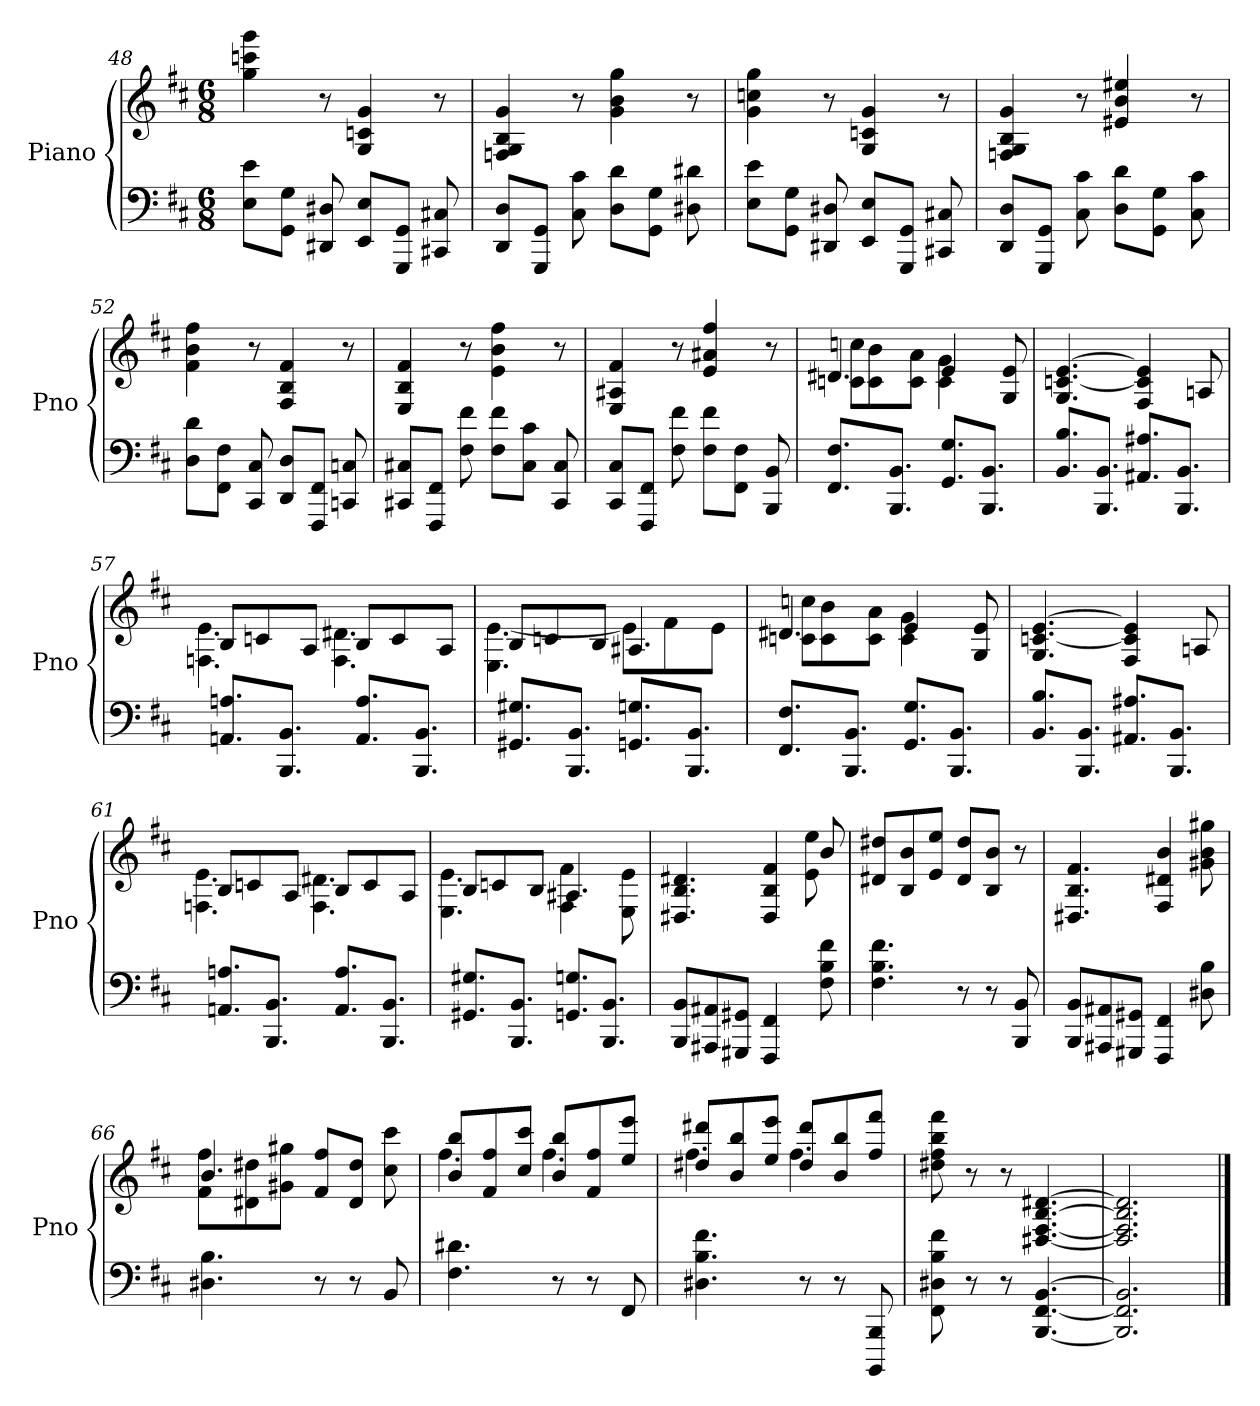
**kern	**kern
*part1	*part1
*staff2	*staff1
*I"Piano	*
*I'Pno	*
*clefF4	*clefG2
*k[f#c#]	*k[f#c#]
*b:	*b:
*M6/8	*M6/8
=48	=48
8E 8eL	4gg 4cccn 4ggg
8GG 8GJ	.
8DD#X 8D#X	8r
8EE 8EL	4G 4cn 4g
8GGG 8GGJ	.
8CC#X 8C#X	8r
=49	=49
8DD 8DL	4Fn 4G 4B 4g
8GGG 8GGJ	.
8C# 8c#	8r
8D 8dL	4g 4b 4gg
8GG 8GJ	.
8D#X 8d#X	8r
=50	=50
8E 8eL	4g 4ccn 4gg
8GG 8GJ	.
8DD#X 8D#X	8r
8EE 8EL	4G 4cn 4g
8GGG 8GGJ	.
8CC#X 8C#X	8r
=51	=51
8DD 8DL	4Fn 4G 4B 4g
8GGG 8GGJ	.
8C# 8c#	8r
8D 8dL	4e#X 4b 4ee#X
8GG 8GJ	.
8C# 8c#	8r
=52	=52
8D 8dL	4f# 4b 4ff#
8FF# 8F#J	.
8CC# 8C#	8r
8DD 8DL	4F# 4B 4f#
8FFF# 8FF#J	.
8CCn 8Cn	8r
=53	=53
8CC#X 8C#XL	4E 4B 4f#
8FFF# 8FF#J	.
8F# 8f#	8r
8F# 8f#L	4e 4b 4ff#
8C# 8c#J	.
8CC# 8C#	8r
=54	=54
8CC# 8C#L	4E 4A#X 4f#
8FFF# 8FF#J	.
8F# 8f#	8r
8F# 8f#L	4e 4a#X 4ff#
8FF# 8F#J	.
8BBB 8BB	8r
=55	=55
*	*^
8.FF# 8.F#L	4.d#X	8cn 8ccnL
.	.	8c 8b
8.BBB 8.BBJ	.	.
.	.	8c 8aJ
8.GG 8.GL	4e	4c 4g
8.BBB 8.BBJ	.	.
.	8G 8e	8ryy
*	*v	*v
=56	=56
8.BB 8.BL	4.G [4.cn [4.e
8.BBB 8.BBJ	.
8.AA#X 8.A#XL	4F# 4c] 4e]
8.BBB 8.BBJ	.
.	8An
=57	=57
*	*^
8.AAn 8.AnL	8BL	4.Fn 4.e
.	8cn	.
8.BBB 8.BBJ	.	.
.	8AJ	.
8.AA 8.AL	8BL	4.F 4.d#X
.	8c	.
8.BBB 8.BBJ	.	.
.	8AJ	.
=58	=58	=58
8.GG#X 8.G#XL	8BL	4.E [4.e
.	8cn	.
8.BBB 8.BBJ	.	.
.	8BJ	.
8.GGn 8.GnL	4.A#X	8eL]
.	.	8f#
8.BBB 8.BBJ	.	.
.	.	8eJ
=59	=59	=59
8.FF# 8.F#L	4.d#X	8cn 8ccnL
.	.	8c 8b
8.BBB 8.BBJ	.	.
.	.	8c 8aJ
8.GG 8.GL	4e	4c 4g
8.BBB 8.BBJ	.	.
.	8G 8e	8ryy
*	*v	*v
=60	=60
8.BB 8.BL	4.G [4.cn [4.e
8.BBB 8.BBJ	.
8.AA#X 8.A#XL	4F# 4c] 4e]
8.BBB 8.BBJ	.
.	8An
=61	=61
*	*^
8.AAn 8.AnL	8BL	4.Fn 4.e
.	8cn	.
8.BBB 8.BBJ	.	.
.	8AJ	.
8.AA 8.AL	8BL	4.F 4.d#X
.	8c	.
8.BBB 8.BBJ	.	.
.	8AJ	.
=62	=62	=62
8.GG#X 8.G#XL	8BL	4.E 4.e
.	8cn	.
8.BBB 8.BBJ	.	.
.	8BJ	.
8.GGn 8.GnL	4.A#X	4F# 4f#
8.BBB 8.BBJ	.	.
.	.	8E 8e
=63	=63	=63
8BBB 8BBL	4.D#X 4.B 4.d#X	2ryy
8AAA#X 8AA#X	.	.
8GGG#X 8GG#XJ	.	.
4FFF# 4FF#	4D# 4B 4f#	.
.	.	8ryy
8F# 8B 8f#	8b	8e 8ee
*	*v	*v
=64	=64
4.F# 4.B 4.f#	8d#X 8dd#XL
.	8B 8b
.	8e 8eeJ
8r	8d# 8dd#L
8r	8B 8bJ
8BBB 8BB	8r
=65	=65
8BBB 8BBL	4.D#X 4.B 4.f#
8AAA#X 8AA#X	.
8GGG#X 8GG#XJ	.
4FFF# 4FF#	4F# 4d#X 4b
8D#X 8B	8g#X 8b 8gg#X
=66	=66
*	*^
4.D#X 4.B	4.b	8f# 8ff#L
.	.	8d#X 8dd#X
.	.	8g#X 8gg#XJ
8r	8f# 8ff#L	4.ryy
8r	8d# 8dd#J	.
8BB	8cc# 8ccc#	.
=67	=67	=67
4.F# 4.d#X	8b 8bbL	4.ff#
.	8f# 8ff#	.
.	8cc# 8ccc#J	.
8r	8b 8bbL	4.ff#
8r	8f# 8ff#	.
8FF#	8ee 8eeeJ	.
=68	=68	=68
4.D#X 4.B 4.f#	8dd#X 8ddd#XL	4.ff#
.	8b 8bb	.
.	8ee 8eeeJ	.
8r	8dd# 8ddd#L	4.ff#
8r	8b 8bb	.
8BBBB 8BBB	8ff# 8fff#J	.
*	*v	*v
=69	=69
8FF# 8D#X 8B 8f#	8dd#X 8ff# 8bb 8fff#
8r	8r
8r	8r
[4.BBB [4.FF# [4.BB	[4.D#X [4.F# [4.B [4.d#X
=70	=70
2.BBB] 2.FF#] 2.BB]	2.D#] 2.F#] 2.B] 2.d#]
==	==
*-	*-
